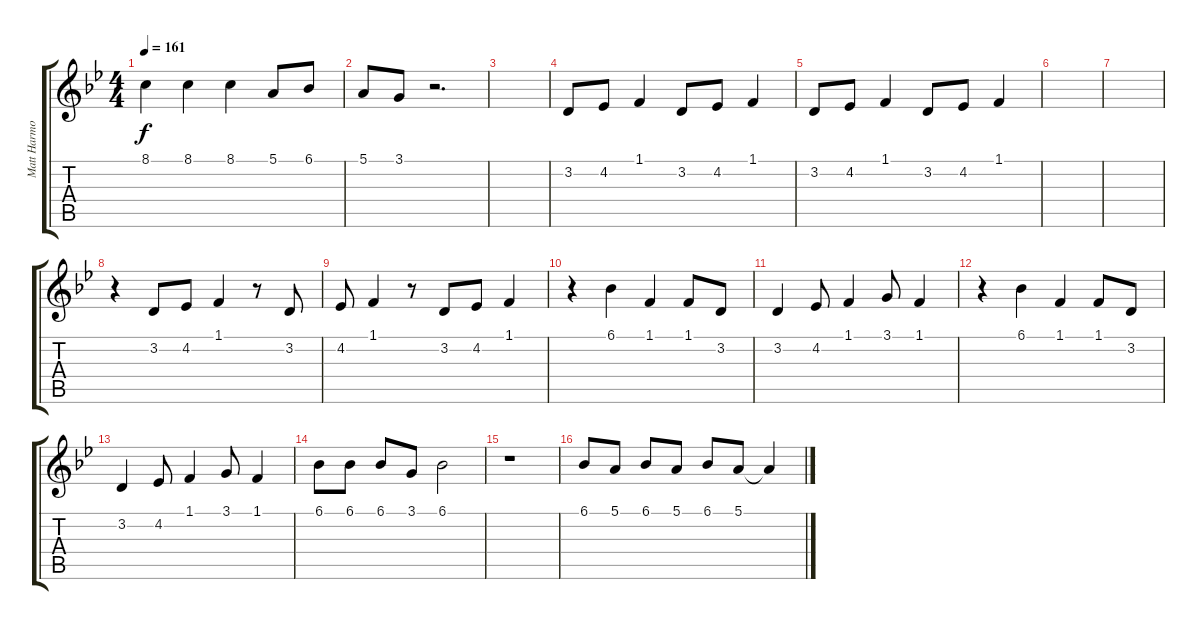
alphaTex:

\track ("Matt Harmonies" "Matt Harmo") {instrument brightacousticpiano}
\staff {score tabs}
\tuning (E4 B3 G3 D3 A2 E2) {hide}
\ts (4 4)
\tempo 161
\clef g2
\ks bb
8.1.4{dy f} 8.1.4 8.1.4 5.1.8 6.1.8 |
5.1.8 3.1.8 r.2{d} |
|
3.2.8 4.2.8 1.1.4 3.2.8 4.2.8 1.1.4 |
3.2.8 4.2.8 1.1.4 3.2.8 4.2.8 1.1.4 |
|
|
r.4 3.2.8 4.2.8 1.1.4 r.8 3.2.8 |
4.2.8 1.1.4 r.8 3.2.8 4.2.8 1.1.4 |
r.4 6.1.4 1.1.4 1.1.8 3.2.8 |
3.2.4 4.2.8 1.1.4 3.1.8 1.1.4 |
r.4 6.1.4 1.1.4 1.1.8 3.2.8 |
3.2.4 4.2.8 1.1.4 3.1.8 1.1.4 |
6.1.8 6.1.8 6.1.8 3.1.8 6.1.2 |
r.1 |
6.1.8 5.1.8 6.1.8 5.1.8 6.1.8 5.1.8 5.1{t}.4
